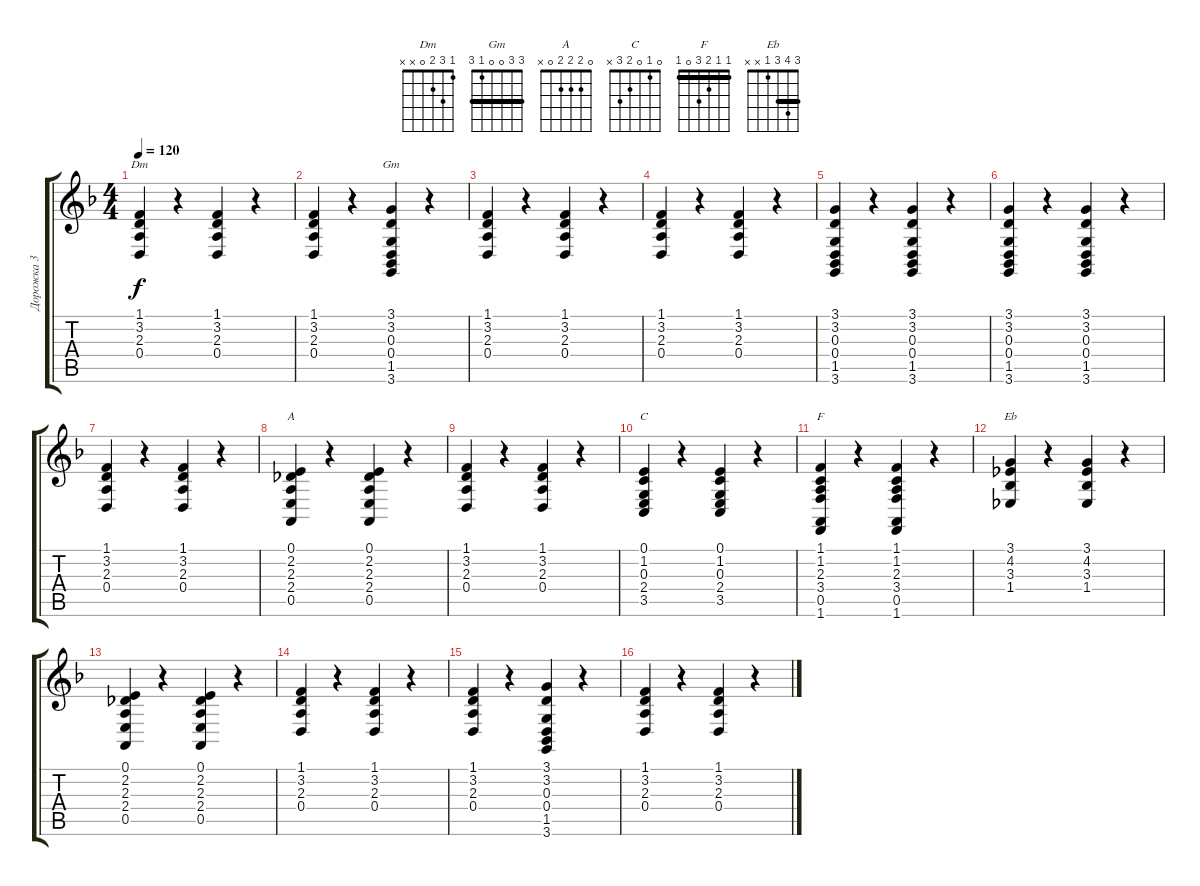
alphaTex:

\track ("Дорожка 3" "Дорожка 3") {instrument churchorgan}
\staff {score tabs}
\tuning (E4 B3 G3 D3 A2 E2) {hide}
\chord ("Dm" 1 3 2 0 x x)
\chord ("Gm" 3 3 0 0 1 3) {barre 3}
\chord ("A" 0 2 2 2 0 x)
\chord ("C" 0 1 0 2 3 x)
\chord ("F" 1 1 2 3 0 1) {barre 1}
\chord ("Eb" 3 4 3 1 x x) {barre 3}
\ts (4 4)
\tempo 120
\clef g2
\ks dminor
(1.1 3.2 2.3 0.4).4{ch "Dm" dy f instrument churchorgan} r.4 (1.1 3.2 2.3 0.4).4 r.4 |
(1.1 3.2 2.3 0.4).4 r.4 (3.1 3.2 0.3 0.4 1.5 3.6).4{ch "Gm"} r.4 |
(1.1 3.2 2.3 0.4).4 r.4 (1.1 3.2 2.3 0.4).4 r.4 |
(1.1 3.2 2.3 0.4).4 r.4 (1.1 3.2 2.3 0.4).4 r.4 |
(3.1 3.2 0.3 0.4 1.5 3.6).4 r.4 (3.1 3.2 0.3 0.4 1.5 3.6).4 r.4 |
(3.1 3.2 0.3 0.4 1.5 3.6).4 r.4 (3.1 3.2 0.3 0.4 1.5 3.6).4 r.4 |
(1.1 3.2 2.3 0.4).4 r.4 (1.1 3.2 2.3 0.4).4 r.4 |
(0.1 2.2 2.3 2.4 0.5).4{ch "A"} r.4 (0.1 2.2 2.3 2.4 0.5).4 r.4 |
(1.1 3.2 2.3 0.4).4 r.4 (1.1 3.2 2.3 0.4).4 r.4 |
(0.1 1.2 0.3 2.4 3.5).4{ch "C"} r.4 (0.1 1.2 0.3 2.4 3.5).4 r.4 |
(1.1 1.2 2.3 3.4 0.5 1.6).4{ch "F"} r.4 (1.1 1.2 2.3 3.4 0.5 1.6).4 r.4 |
(3.1 4.2 3.3 1.4).4{ch "Eb"} r.4 (3.1 4.2 3.3 1.4).4 r.4 |
(0.1 2.2 2.3 2.4 0.5).4 r.4 (0.1 2.2 2.3 2.4 0.5).4 r.4 |
(1.1 3.2 2.3 0.4).4 r.4 (1.1 3.2 2.3 0.4).4 r.4 |
(1.1 3.2 2.3 0.4).4 r.4 (3.1 3.2 0.3 0.4 1.5 3.6).4 r.4 |
(1.1 3.2 2.3 0.4).4 r.4 (1.1 3.2 2.3 0.4).4 r.4
